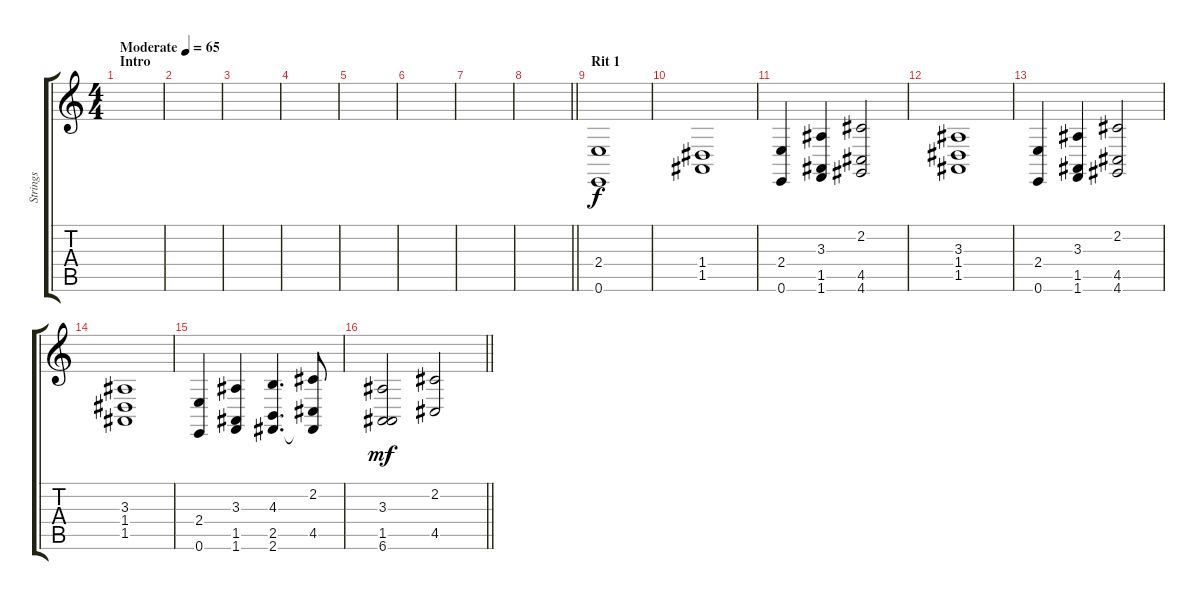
\track ("Strings" "Strings") {instrument stringensemble1}
\staff {score tabs}
\tuning (E4 B3 G3 D3 A2 E2) {hide}
\ts (4 4)
\section ("" "Intro")
\tempo (65 "Moderate")
\clef g2
\ks c
|
|
|
|
|
|
|
\barLineRight lightlight
|
\section ("" "Rit 1")
(2.4 0.6).1 |
(1.4 1.5).1 |
(2.4 0.6).4 (3.3 1.5 1.6).4 (2.2 4.5 4.6).2 |
(3.3 1.4 1.5).1 |
(2.4 0.6).4 (3.3 1.5 1.6).4 (2.2 4.5 4.6).2 |
(3.3 1.4 1.5).1 |
(2.4 0.6).4 (3.3 1.5 1.6).4 (4.3 2.5 2.6).4{d} (2.2 4.5 2.6{t}).8 |
\barLineRight lightlight
(3.3 1.5 6.6).2{dy mf} (2.2 4.5).2
